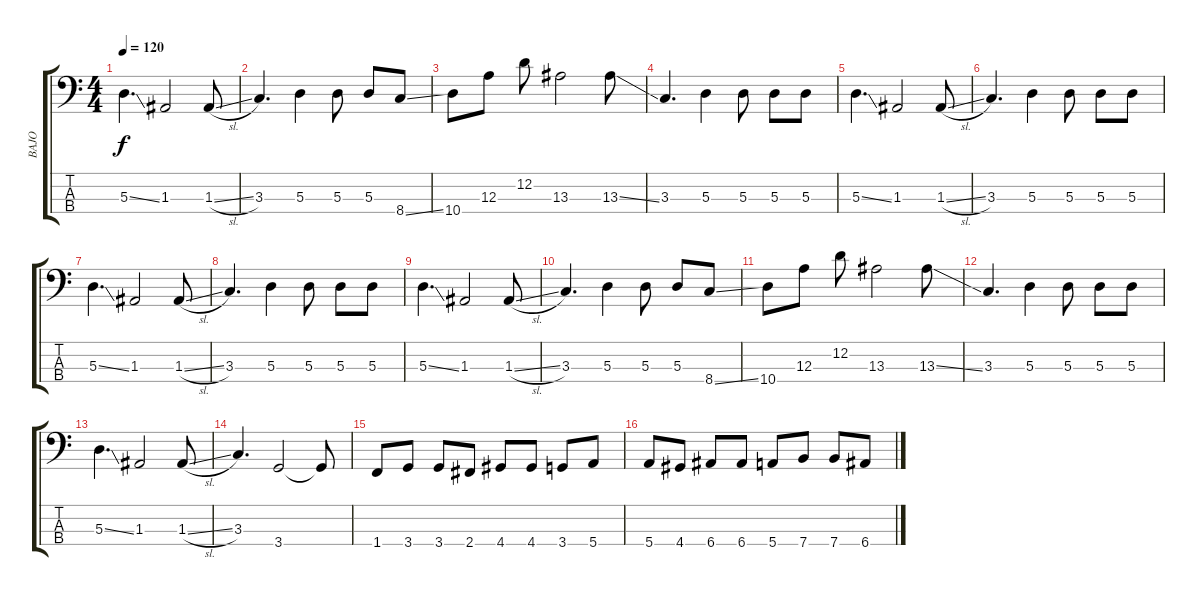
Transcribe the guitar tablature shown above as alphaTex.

\track ("BAJO" "BAJO") {instrument electricbasspick}
\staff {score tabs}
\tuning (G2 D2 A1 E1) {hide}
\ts (4 4)
\tempo 120
\clef f4
\ks c
5.3{ss}.4{d dy f} 1.3.2 1.3{sl}.8 |
3.3.4{d} 5.3.4 5.3.8 5.3.8 8.4{ss}.8 |
10.4.8 12.3.8 12.2.8 13.3.2 13.3{ss}.8 |
3.3.4{d} 5.3.4 5.3.8 5.3.8 5.3.8 |
5.3{ss}.4{d} 1.3.2 1.3{sl}.8 |
3.3.4{d} 5.3.4 5.3.8 5.3.8 5.3.8 |
5.3{ss}.4{d} 1.3.2 1.3{sl}.8 |
3.3.4{d} 5.3.4 5.3.8 5.3.8 5.3.8 |
5.3{ss}.4{d} 1.3.2 1.3{sl}.8 |
3.3.4{d} 5.3.4 5.3.8 5.3.8 8.4{ss}.8 |
10.4.8 12.3.8 12.2.8 13.3.2 13.3{ss}.8 |
3.3.4{d} 5.3.4 5.3.8 5.3.8 5.3.8 |
5.3{ss}.4{d} 1.3.2 1.3{sl}.8 |
3.3.4{d} 3.4.2 3.4{t}.8 |
1.4.8 3.4.8 3.4.8 2.4.8 4.4.8 4.4.8 3.4.8 5.4.8 |
5.4.8 4.4.8 6.4.8 6.4.8 5.4.8 7.4.8 7.4.8 6.4.8
